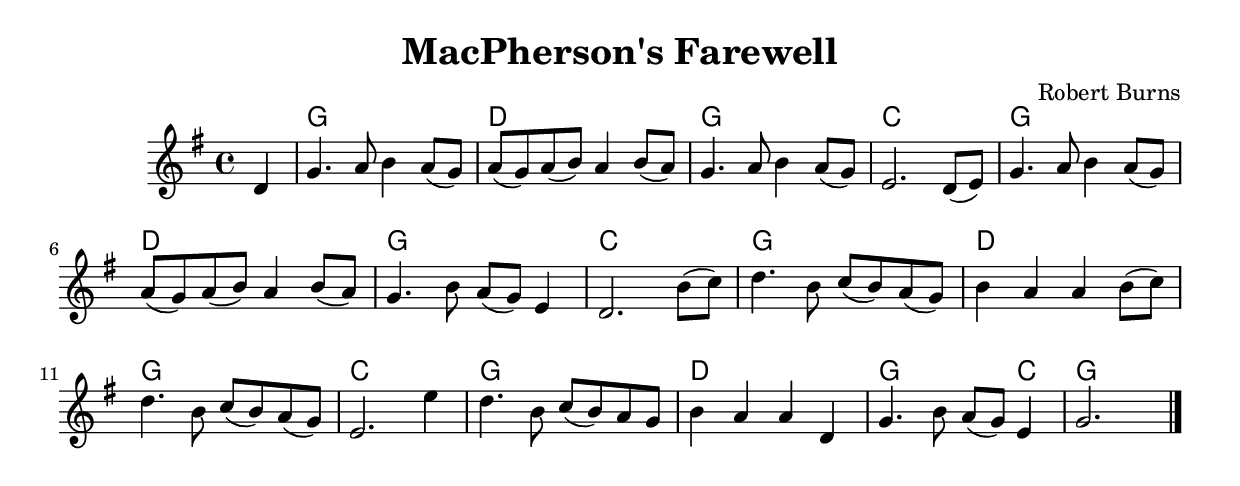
\version "2.18.2"
\include "articulate.ly"

\header {
  title = "MacPherson's Farewell"
  composer = "Robert Burns"
}

global = {
  \time 4/4
  \key g \major
}

chordNames = \chordmode {
  \global
  s4 g1 d g c g d g c g1 d g c g d g1*3/4 c4 g1 
}

melody = \relative g' {
  \global
  \partial 4 d4 | 
  g4. a8 b4 a8 ( g)| 
  a ( g) a (b) a4 b8 ( a) |
  g4. a8 b4 a8( g) | 
  e2. d8( e) | 
  g4. a8 b4 a8( g) |
  a ( g) a (b) a4 b8 ( a) |
  g4. b8 a8( g) e4 | 
  d2. b'8( c) | 
  d4. b8 c( b) a( g) | 
  b4 a a b8( c) |
  d4. b8 c( b) a( g) | 
  e2. e'4 | 
  d4. b8 c( b) a g |
  b4 a a d, | 
  g4. b8 a( g) e4 | 
  g2. s4 \bar "|." 
}

\book {
    \score {
        <<
            \new ChordNames \chordNames
            \new Staff { \melody }
        >>
        \layout {}
    }
}

\book {
    \score {
        \unfoldRepeats \articulate
            <<
                \new Voice = "chords" {
                    \chordNames
                }
                \new Voice = "melody" {
                    \melody
                }
            >>
        \midi {
            \tempo 4 = 130
        }
    }
}
